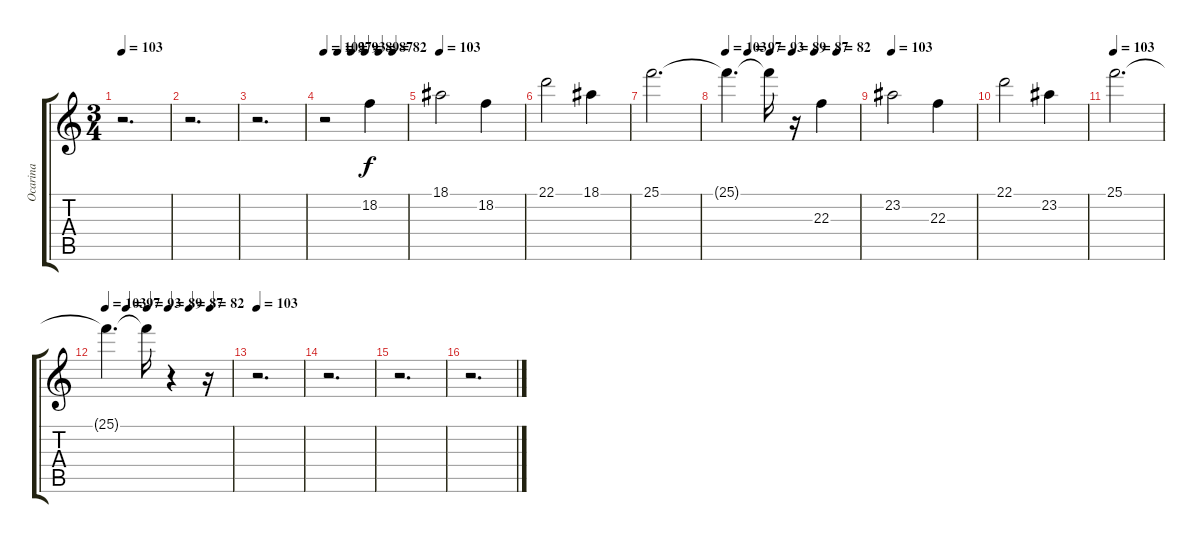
\track ("Ocarina" "Ocarina") {instrument ocarina}
\staff {score tabs}
\tuning (E4 B3 G3 D3 A2 E2) {hide}
\ts (3 4)
\tempo 103
\clef g2
\ks c
r.2{d dy f} |
r.2{d} |
r.2{d} |
\tempo 103
\tempo (97 0.16666666666666666)
\tempo (93 0.3333333333333333)
\tempo (89 0.5)
\tempo (87 0.6666666666666666)
\tempo (82 0.8333333333333334)
r.2 18.2.4 |
\tempo 103
18.1.2 18.2.4 |
22.1.2 18.1.4 |
25.1.2{d} |
\tempo 103
\tempo (97 0.16666666666666666)
\tempo (93 0.3333333333333333)
\tempo (89 0.5)
\tempo (87 0.6666666666666666)
\tempo (82 0.8333333333333334)
25.1{t}.4{d} 25.1{t}.16 r.16 22.3.4{volume 16} |
\tempo 103
23.2.2 22.3.4 |
22.1.2 23.2.4 |
\tempo 103
25.1.2{d} |
\tempo 103
\tempo (97 0.16666666666666666)
\tempo (93 0.3333333333333333)
\tempo (89 0.5)
\tempo (87 0.6666666666666666)
\tempo (82 0.8333333333333334)
25.1{t}.4{d} 25.1{t}.16 r.4 r.16 |
\tempo 103
r.2{d} |
r.2{d} |
r.2{d} |
r.2{d}
